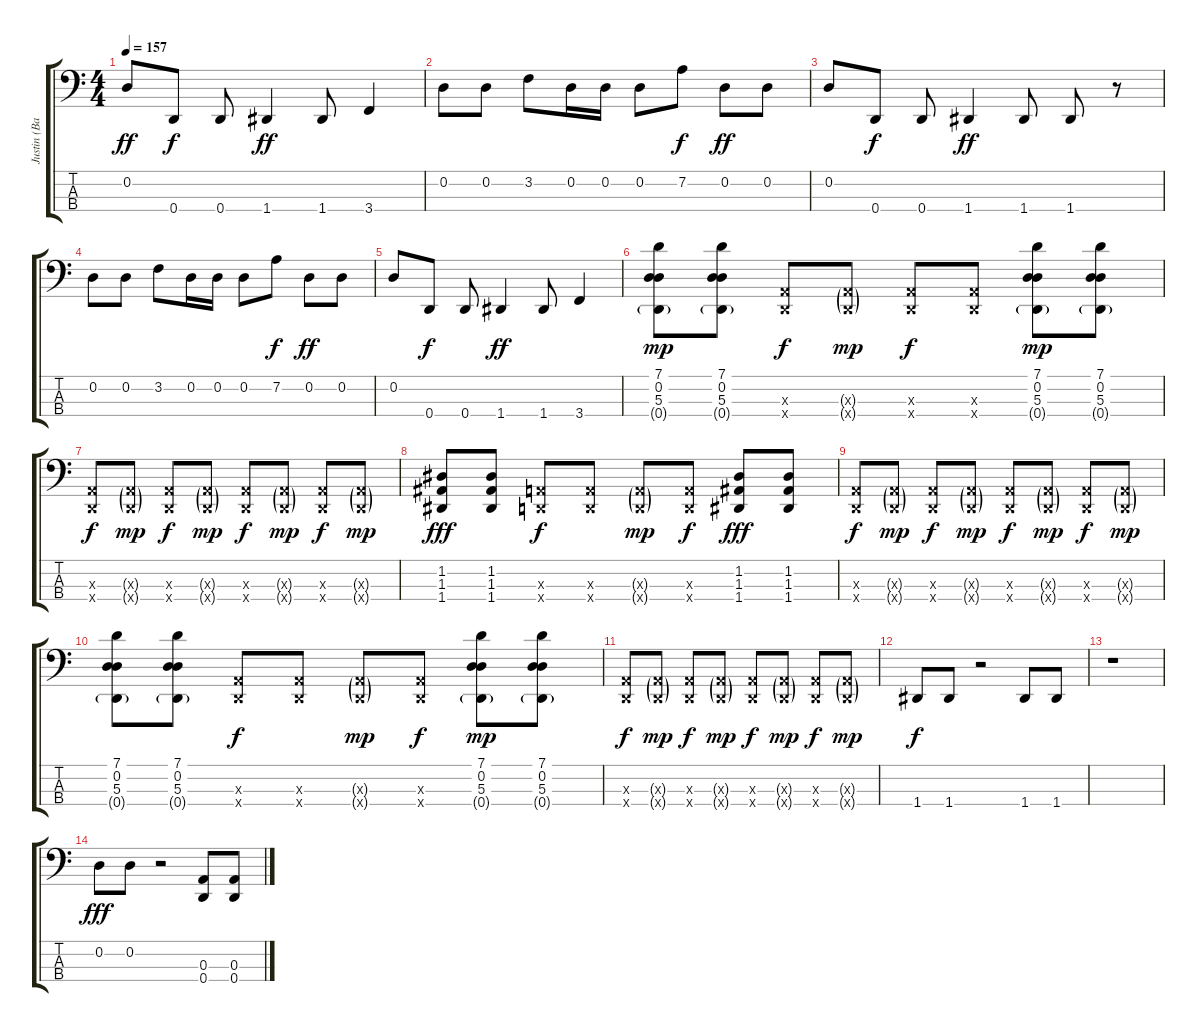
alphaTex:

\track ("Justin (Bass)" "Justin (Ba") {instrument slapbass1}
\staff {score tabs}
\tuning (G2 D2 A1 D1) {hide}
\ts (4 4)
\tempo 157
\clef f4
\ks c
0.2.8{dy ff} 0.4.8{dy f} 0.4.8 1.4.4{dy ff} 1.4.8 3.4.4 |
0.2.8 0.2.8 3.2.8 0.2.16 0.2.16 0.2.8 7.2.8{dy f} 0.2.8{dy ff} 0.2.8 |
0.2.8 0.4.8{dy f} 0.4.8 1.4.4{dy ff} 1.4.8 1.4.8 r.8 |
0.2.8 0.2.8 3.2.8 0.2.16 0.2.16 0.2.8 7.2.8{dy f} 0.2.8{dy ff} 0.2.8 |
0.2.8 0.4.8{dy f} 0.4.8 1.4.4{dy ff} 1.4.8 3.4.4 |
(7.1 0.2 5.3 0.4{g}).8{dy mp instrument slapbass1} (7.1 0.2 5.3 0.4{g}).8 (0.3{x} 0.4{x}).8{dy f} (0.3{g x} 0.4{g x}).8{dy mp} (0.3{x} 0.4{x}).8{dy f} (0.3{x} 0.4{x}).8 (7.1 0.2 5.3 0.4{g}).8{dy mp} (7.1 0.2 5.3 0.4{g}).8 |
(0.3{x} 0.4{x}).8{dy f} (0.3{g x} 0.4{g x}).8{dy mp} (0.3{x} 0.4{x}).8{dy f} (0.3{g x} 0.4{g x}).8{dy mp} (0.3{x} 0.4{x}).8{dy f} (0.3{g x} 0.4{g x}).8{dy mp} (0.3{x} 0.4{x}).8{dy f} (0.3{g x} 0.4{g x}).8{dy mp} |
(1.2 1.3 1.4).8{dy fff} (1.2 1.3 1.4).8 (0.3{x} 0.4{x}).8{dy f} (0.3{x} 0.4{x}).8 (0.3{g x} 0.4{g x}).8{dy mp} (0.3{x} 0.4{x}).8{dy f} (1.2 1.3 1.4).8{dy fff} (1.2 1.3 1.4).8 |
(0.3{x} 0.4{x}).8{dy f} (0.3{g x} 0.4{g x}).8{dy mp} (0.3{x} 0.4{x}).8{dy f} (0.3{g x} 0.4{g x}).8{dy mp} (0.3{x} 0.4{x}).8{dy f} (0.3{g x} 0.4{g x}).8{dy mp} (0.3{x} 0.4{x}).8{dy f} (0.3{g x} 0.4{g x}).8{dy mp} |
(7.1 0.2 5.3 0.4{g}).8 (7.1 0.2 5.3 0.4{g}).8 (0.3{x} 0.4{x}).8{dy f} (0.3{x} 0.4{x}).8 (0.3{g x} 0.4{g x}).8{dy mp} (0.3{x} 0.4{x}).8{dy f} (7.1 0.2 5.3 0.4{g}).8{dy mp} (7.1 0.2 5.3 0.4{g}).8 |
(0.3{x} 0.4{x}).8{dy f} (0.3{g x} 0.4{g x}).8{dy mp} (0.3{x} 0.4{x}).8{dy f} (0.3{g x} 0.4{g x}).8{dy mp} (0.3{x} 0.4{x}).8{dy f} (0.3{g x} 0.4{g x}).8{dy mp} (0.3{x} 0.4{x}).8{dy f} (0.3{g x} 0.4{g x}).8{dy mp} |
1.4.8{dy f} 1.4.8 r.2 1.4.8 1.4.8 |
r.1 |
0.2.8{dy fff} 0.2.8 r.2 (0.3 0.4).8 (0.3 0.4).8
